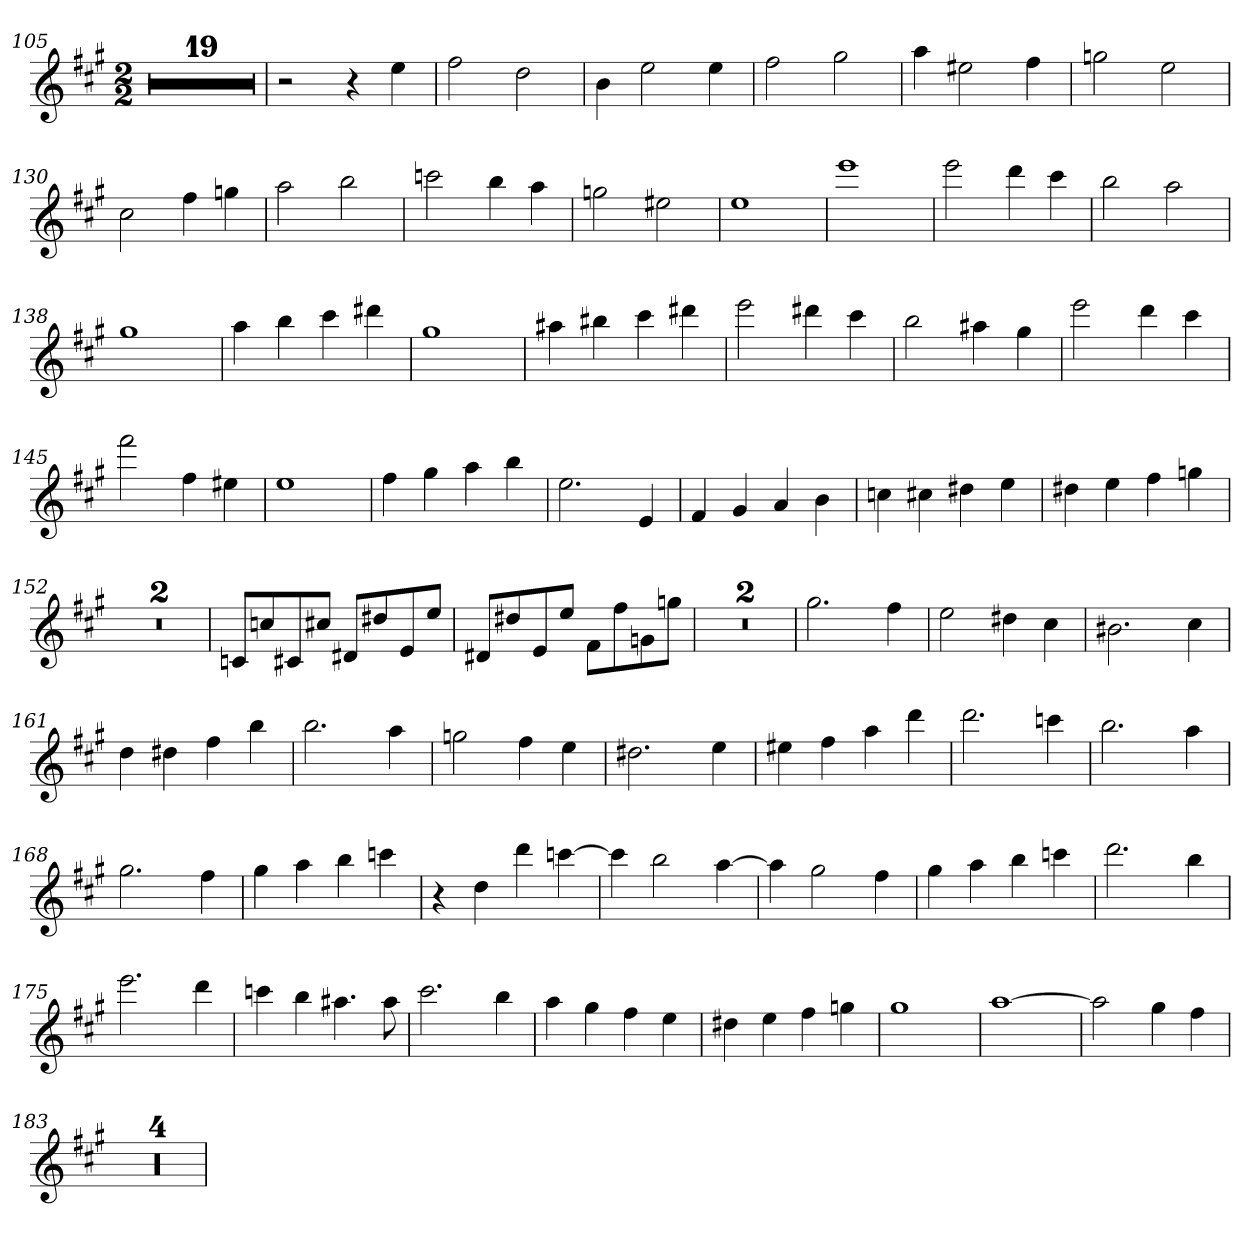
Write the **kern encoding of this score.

**kern
*part1
*staff1
*clefG2
*k[f#c#g#]
*A:
*M2/2
=105
1r
=106
1r
=107
1r
=108
1r
=109
1r
=110
1r
=111
1r
=112
1r
=113
1r
=114
1r
=115
1r
=116
1r
=117
1r
=118
1r
=119
1r
=120
1r
=121
1r
=122
1r
=123
1r
=124
2r
4r
4ee
=125
2ff#
2dd
=126
4b
2ee
4ee
=127
2ff#
2gg#
=128
4aa
2ee#X
4ff#
=129
2ggn
2ee
=130
2cc#
4ff#
4ggn
=131
2aa
2bb
=132
2cccn
4bb
4aa
=133
2ggn
2ee#X
=134
1ee
=135
1eee
=136
2eee
4ddd
4ccc#
=137
2bb
2aa
=138
1gg#
=139
4aa
4bb
4ccc#
4ddd#X
=140
1gg#
=141
4aa#X
4bb#X
4ccc#
4ddd#X
=142
2eee
4ddd#X
4ccc#
=143
2bb
4aa#X
4gg#
=144
2eee
4ddd
4ccc#
=145
2fff#
4ff#
4ee#X
=146
1ee
=147
4ff#
4gg#
4aa
4bb
=148
2.ee
4e
=149
4f#
4g#
4a
4b
=150
4ccn
4cc#X
4dd#X
4ee
=151
4dd#X
4ee
4ff#
4ggn
=152
1r
=153
1r
=154
8cn/L
8ccn/
8c#X/
8cc#X/J
8d#X/L
8dd#X/
8e/
8ee/J
=155
8d#X/L
8dd#X/
8e/
8ee/J
8f#\L
8ff#\
8gn\
8ggn\J
=156
1r
=157
1r
=158
2.gg#
4ff#
=159
2ee
4dd#X
4cc#
=160
2.b#X
4cc#
=161
4dd
4dd#X
4ff#
4bb
=162
2.bb
4aa
=163
2ggn
4ff#
4ee
=164
2.dd#X
4ee
=165
4ee#X
4ff#
4aa
4ddd
=166
2.ddd
4cccn
=167
2.bb
4aa
=168
2.gg#
4ff#
=169
4gg#
4aa
4bb
4cccn
=170
4r
4dd
4ddd
[4cccn
=171
4ccc]
2bb
[4aa
=172
4aa]
2gg#
4ff#
=173
4gg#
4aa
4bb
4cccn
=174
2.ddd
4bb
=175
2.eee
4ddd
=176
4cccn
4bb
4.aa#X
8aa#
=177
2.ccc#
4bb
=178
4aa
4gg#
4ff#
4ee
=179
4dd#X
4ee
4ff#
4ggn
=180
1gg#
=181
[1aa
=182
2aa]
4gg#
4ff#
=183
1r
=184
1r
=185
1r
=186
1r
=
*-
